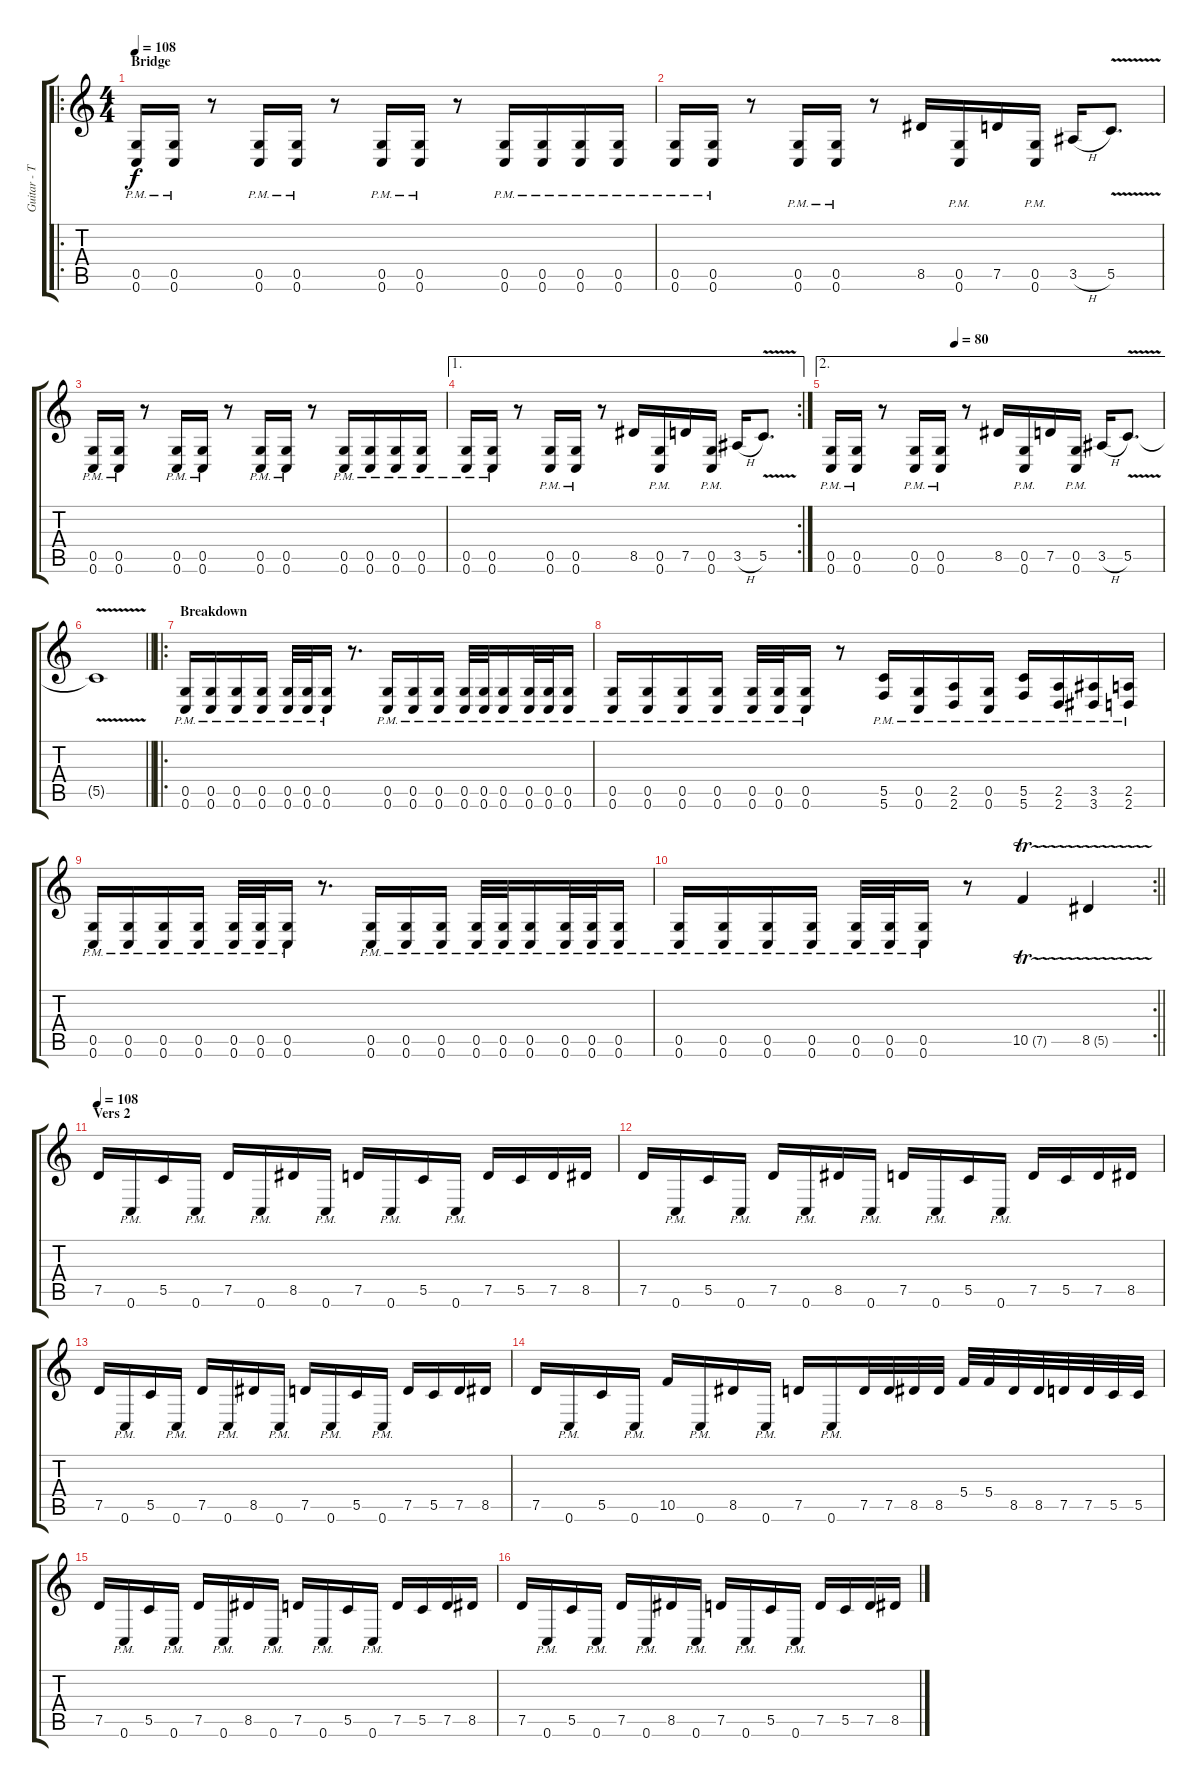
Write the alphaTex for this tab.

\track ("Guitar - Tobias Buck" "Guitar - T") {instrument distortionguitar}
\staff {score tabs}
\tuning (D4 A3 F3 C3 G2 C2) {hide}
\ro
\ts (4 4)
\section ("" "Bridge")
\tempo 108
\clef g2
\ks c
(0.5{pm} 0.6{pm}).16{dy f} (0.5{pm} 0.6{pm}).16 r.8 (0.5{pm} 0.6{pm}).16 (0.5{pm} 0.6{pm}).16 r.8 (0.5{pm} 0.6{pm}).16 (0.5{pm} 0.6{pm}).16 r.8 (0.5{pm} 0.6{pm}).16 (0.5{pm} 0.6{pm}).16 (0.5{pm} 0.6{pm}).16 (0.5{pm} 0.6{pm}).16 |
(0.5{pm} 0.6{pm}).16 (0.5{pm} 0.6{pm}).16 r.8 (0.5{pm} 0.6{pm}).16 (0.5{pm} 0.6{pm}).16 r.8 8.5.16 (0.5{pm} 0.6{pm}).16 7.5.16 (0.5{pm} 0.6{pm}).16 3.5{h}.16 5.5{v}.8{d} |
(0.5{pm} 0.6{pm}).16 (0.5{pm} 0.6{pm}).16 r.8 (0.5{pm} 0.6{pm}).16 (0.5{pm} 0.6{pm}).16 r.8 (0.5{pm} 0.6{pm}).16 (0.5{pm} 0.6{pm}).16 r.8 (0.5{pm} 0.6{pm}).16 (0.5{pm} 0.6{pm}).16 (0.5{pm} 0.6{pm}).16 (0.5{pm} 0.6{pm}).16 |
\ae 1
\rc 2
(0.5{pm} 0.6{pm}).16 (0.5{pm} 0.6{pm}).16 r.8 (0.5{pm} 0.6{pm}).16 (0.5{pm} 0.6{pm}).16 r.8 8.5.16 (0.5{pm} 0.6{pm}).16 7.5.16 (0.5{pm} 0.6{pm}).16 3.5{h}.16 5.5{v}.8{d} |
\ae 2
\tempo (80 0.375)
(0.5{pm} 0.6{pm}).16 (0.5{pm} 0.6{pm}).16 r.8 (0.5{pm} 0.6{pm}).16 (0.5{pm} 0.6{pm}).16 r.8 8.5.16 (0.5{pm} 0.6{pm}).16 7.5.16 (0.5{pm} 0.6{pm}).16 3.5{h}.16 5.5{v}.8{d} |
\barLineRight lightlight
5.5{t}.1 |
\ro
\section ("" "Breakdown")
(0.5{pm} 0.6{pm}).16 (0.5{pm} 0.6{pm}).16 (0.5{pm} 0.6{pm}).16 (0.5{pm} 0.6{pm}).16 (0.5{pm} 0.6{pm}).32 (0.5{pm} 0.6{pm}).32 (0.5{pm} 0.6{pm}).16 r.8{d} (0.5{pm} 0.6{pm}).16 (0.5{pm} 0.6{pm}).16 (0.5{pm} 0.6{pm}).16 (0.5{pm} 0.6{pm}).32 (0.5{pm} 0.6{pm}).32 (0.5{pm} 0.6{pm}).16 (0.5{pm} 0.6{pm}).32 (0.5{pm} 0.6{pm}).32 (0.5{pm} 0.6{pm}).16 |
(0.5{pm} 0.6{pm}).16 (0.5{pm} 0.6{pm}).16 (0.5{pm} 0.6{pm}).16 (0.5{pm} 0.6{pm}).16 (0.5{pm} 0.6{pm}).32 (0.5{pm} 0.6{pm}).32 (0.5{pm} 0.6{pm}).16 r.8 (5.5{pm} 5.6{pm}).16 (0.5{pm} 0.6{pm}).16 (2.5{pm} 2.6{pm}).16 (0.5{pm} 0.6{pm}).16 (5.5{pm} 5.6{pm}).16 (2.5{pm} 2.6{pm}).16 (3.5{pm} 3.6{pm}).16 (2.5{pm} 2.6{pm}).16 |
(0.5{pm} 0.6{pm}).16 (0.5{pm} 0.6{pm}).16 (0.5{pm} 0.6{pm}).16 (0.5{pm} 0.6{pm}).16 (0.5{pm} 0.6{pm}).32 (0.5{pm} 0.6{pm}).32 (0.5{pm} 0.6{pm}).16 r.8{d} (0.5{pm} 0.6{pm}).16 (0.5{pm} 0.6{pm}).16 (0.5{pm} 0.6{pm}).16 (0.5{pm} 0.6{pm}).32 (0.5{pm} 0.6{pm}).32 (0.5{pm} 0.6{pm}).16 (0.5{pm} 0.6{pm}).32 (0.5{pm} 0.6{pm}).32 (0.5{pm} 0.6{pm}).16 |
\rc 2
\barLineRight lightlight
(0.5{pm} 0.6{pm}).16 (0.5{pm} 0.6{pm}).16 (0.5{pm} 0.6{pm}).16 (0.5{pm} 0.6{pm}).16 (0.5{pm} 0.6{pm}).32 (0.5{pm} 0.6{pm}).32 (0.5{pm} 0.6{pm}).16 r.8 10.5{tr (7 32)}.4 8.5{tr (5 32)}.4 |
\section ("" "Vers 2")
\tempo 108
7.5.16 0.6{pm}.16 5.5.16 0.6{pm}.16 7.5.16 0.6{pm}.16 8.5.16 0.6{pm}.16 7.5.16 0.6{pm}.16 5.5.16 0.6{pm}.16 7.5.16 5.5.16 7.5.16 8.5.16 |
7.5.16 0.6{pm}.16 5.5.16 0.6{pm}.16 7.5.16 0.6{pm}.16 8.5.16 0.6{pm}.16 7.5.16 0.6{pm}.16 5.5.16 0.6{pm}.16 7.5.16 5.5.16 7.5.16 8.5.16 |
7.5.16 0.6{pm}.16 5.5.16 0.6{pm}.16 7.5.16 0.6{pm}.16 8.5.16 0.6{pm}.16 7.5.16 0.6{pm}.16 5.5.16 0.6{pm}.16 7.5.16 5.5.16 7.5.16 8.5.16 |
7.5.16 0.6{pm}.16 5.5.16 0.6{pm}.16 10.5.16 0.6{pm}.16 8.5.16 0.6{pm}.16 7.5.16 0.6{pm}.16 7.5.32 7.5.32 8.5.32 8.5.32 5.4.32 5.4.32 8.5.32 8.5.32 7.5.32 7.5.32 5.5.32 5.5.32 |
7.5.16 0.6{pm}.16 5.5.16 0.6{pm}.16 7.5.16 0.6{pm}.16 8.5.16 0.6{pm}.16 7.5.16 0.6{pm}.16 5.5.16 0.6{pm}.16 7.5.16 5.5.16 7.5.16 8.5.16 |
7.5.16 0.6{pm}.16 5.5.16 0.6{pm}.16 7.5.16 0.6{pm}.16 8.5.16 0.6{pm}.16 7.5.16 0.6{pm}.16 5.5.16 0.6{pm}.16 7.5.16 5.5.16 7.5.16 8.5.16
